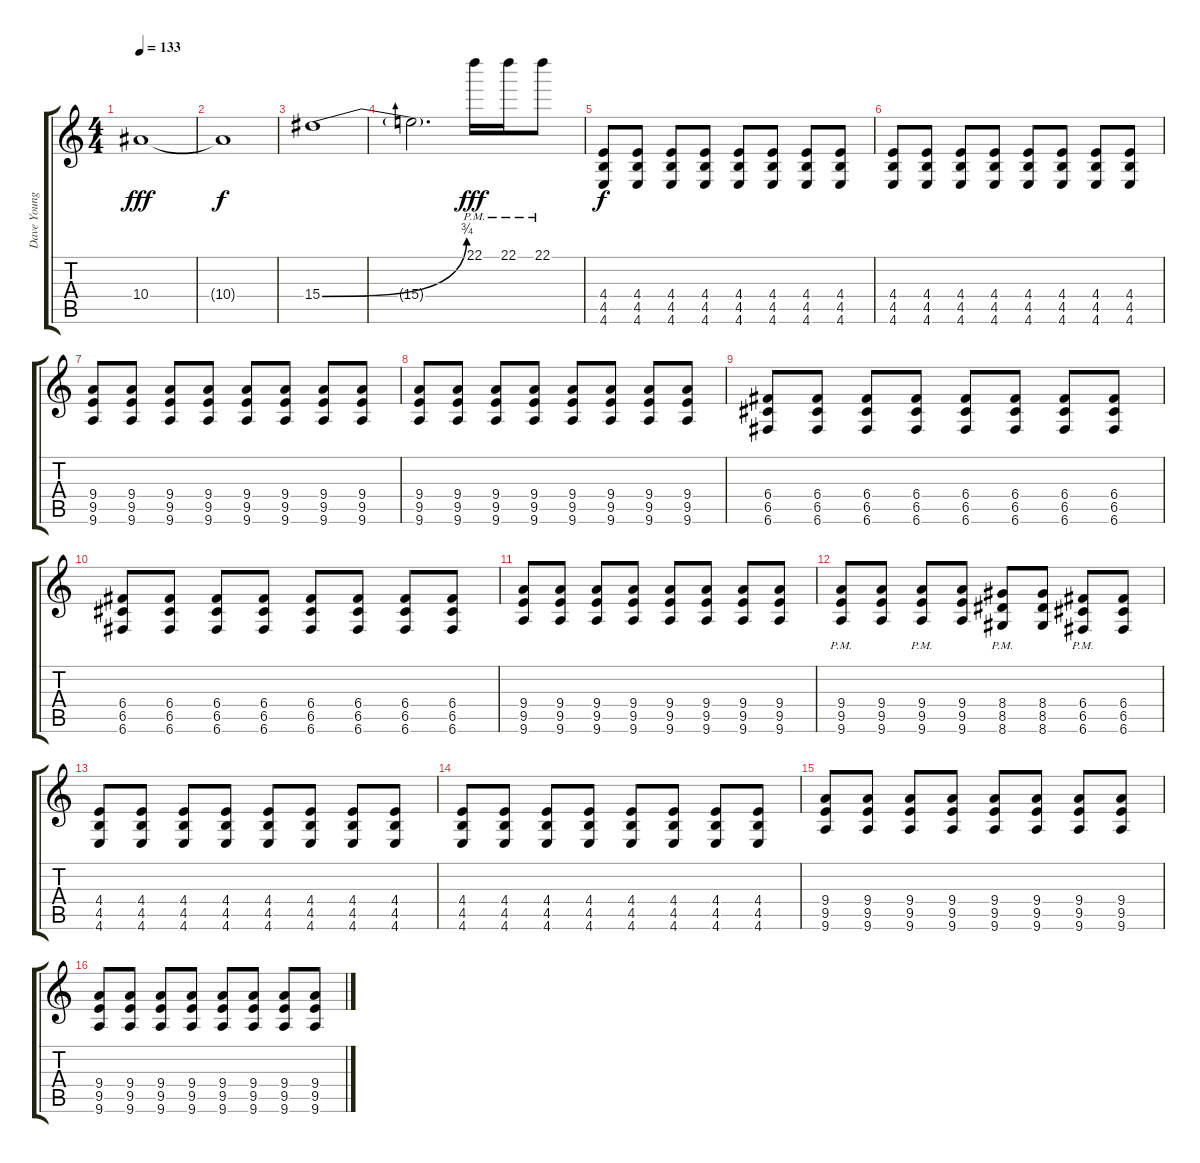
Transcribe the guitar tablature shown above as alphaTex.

\track ("Dave Young" "Dave Young") {instrument distortionguitar}
\staff {score tabs}
\tuning (E4 C4 G3 C3 G2 C2) {hide}
\ts (4 4)
\tempo 133
\clef g2
\ks c
10.4.1{txt "" dy fff} |
10.4{t}.1{txt "" dy f} |
15.4{be (bend 0 0 60 3)}.1{txt ""} |
15.4{t}.2{d txt ""} 22.1{pm}.16{txt "" dy fff} 22.1{pm}.16{txt ""} 22.1{pm}.8{txt ""} |
(4.4 4.5 4.6).8{txt "" dy f} (4.4 4.5 4.6).8{txt ""} (4.4 4.5 4.6).8{txt ""} (4.4 4.5 4.6).8{txt ""} (4.4 4.5 4.6).8{txt ""} (4.4 4.5 4.6).8{txt ""} (4.4 4.5 4.6).8{txt ""} (4.4 4.5 4.6).8{txt ""} |
(4.4 4.5 4.6).8{txt ""} (4.4 4.5 4.6).8{txt ""} (4.4 4.5 4.6).8{txt ""} (4.4 4.5 4.6).8{txt ""} (4.4 4.5 4.6).8{txt ""} (4.4 4.5 4.6).8{txt ""} (4.4 4.5 4.6).8{txt ""} (4.4 4.5 4.6).8{txt ""} |
(9.4 9.5 9.6).8{txt ""} (9.4 9.5 9.6).8{txt ""} (9.4 9.5 9.6).8{txt ""} (9.4 9.5 9.6).8{txt ""} (9.4 9.5 9.6).8{txt ""} (9.4 9.5 9.6).8{txt ""} (9.4 9.5 9.6).8{txt ""} (9.4 9.5 9.6).8{txt ""} |
(9.4 9.5 9.6).8{txt ""} (9.4 9.5 9.6).8{txt ""} (9.4 9.5 9.6).8{txt ""} (9.4 9.5 9.6).8{txt ""} (9.4 9.5 9.6).8{txt ""} (9.4 9.5 9.6).8{txt ""} (9.4 9.5 9.6).8{txt ""} (9.4 9.5 9.6).8{txt ""} |
(6.4 6.5 6.6).8{txt ""} (6.4 6.5 6.6).8{txt ""} (6.4 6.5 6.6).8{txt ""} (6.4 6.5 6.6).8{txt ""} (6.4 6.5 6.6).8{txt ""} (6.4 6.5 6.6).8{txt ""} (6.4 6.5 6.6).8{txt ""} (6.4 6.5 6.6).8{txt ""} |
(6.4 6.5 6.6).8{txt ""} (6.4 6.5 6.6).8{txt ""} (6.4 6.5 6.6).8{txt ""} (6.4 6.5 6.6).8{txt ""} (6.4 6.5 6.6).8{txt ""} (6.4 6.5 6.6).8{txt ""} (6.4 6.5 6.6).8{txt ""} (6.4 6.5 6.6).8{txt ""} |
(9.4 9.5 9.6).8{txt ""} (9.4 9.5 9.6).8{txt ""} (9.4 9.5 9.6).8{txt ""} (9.4 9.5 9.6).8{txt ""} (9.4 9.5 9.6).8{txt ""} (9.4 9.5 9.6).8{txt ""} (9.4 9.5 9.6).8{txt ""} (9.4 9.5 9.6).8{txt ""} |
(9.4{pm} 9.5{pm} 9.6{pm}).8{txt ""} (9.4 9.5 9.6).8{txt ""} (9.4 9.5 9.6{pm}).8{txt ""} (9.4 9.5 9.6).8{txt ""} (8.4{pm} 8.5{pm} 8.6).8{txt ""} (8.4 8.5 8.6).8{txt ""} (6.4{pm} 6.5{pm} 6.6).8{txt ""} (6.4 6.5 6.6).8{txt ""} |
(4.4 4.5 4.6).8{txt ""} (4.4 4.5 4.6).8{txt ""} (4.4 4.5 4.6).8{txt ""} (4.4 4.5 4.6).8{txt ""} (4.4 4.5 4.6).8{txt ""} (4.4 4.5 4.6).8{txt ""} (4.4 4.5 4.6).8{txt ""} (4.4 4.5 4.6).8{txt ""} |
(4.4 4.5 4.6).8{txt ""} (4.4 4.5 4.6).8{txt ""} (4.4 4.5 4.6).8{txt ""} (4.4 4.5 4.6).8{txt ""} (4.4 4.5 4.6).8{txt ""} (4.4 4.5 4.6).8{txt ""} (4.4 4.5 4.6).8{txt ""} (4.4 4.5 4.6).8{txt ""} |
(9.4 9.5 9.6).8{txt ""} (9.4 9.5 9.6).8{txt ""} (9.4 9.5 9.6).8{txt ""} (9.4 9.5 9.6).8{txt ""} (9.4 9.5 9.6).8{txt ""} (9.4 9.5 9.6).8{txt ""} (9.4 9.5 9.6).8{txt ""} (9.4 9.5 9.6).8{txt ""} |
(9.4 9.5 9.6).8{txt ""} (9.4 9.5 9.6).8{txt ""} (9.4 9.5 9.6).8{txt ""} (9.4 9.5 9.6).8{txt ""} (9.4 9.5 9.6).8{txt ""} (9.4 9.5 9.6).8{txt ""} (9.4 9.5 9.6).8{txt ""} (9.4 9.5 9.6).8{txt ""}
